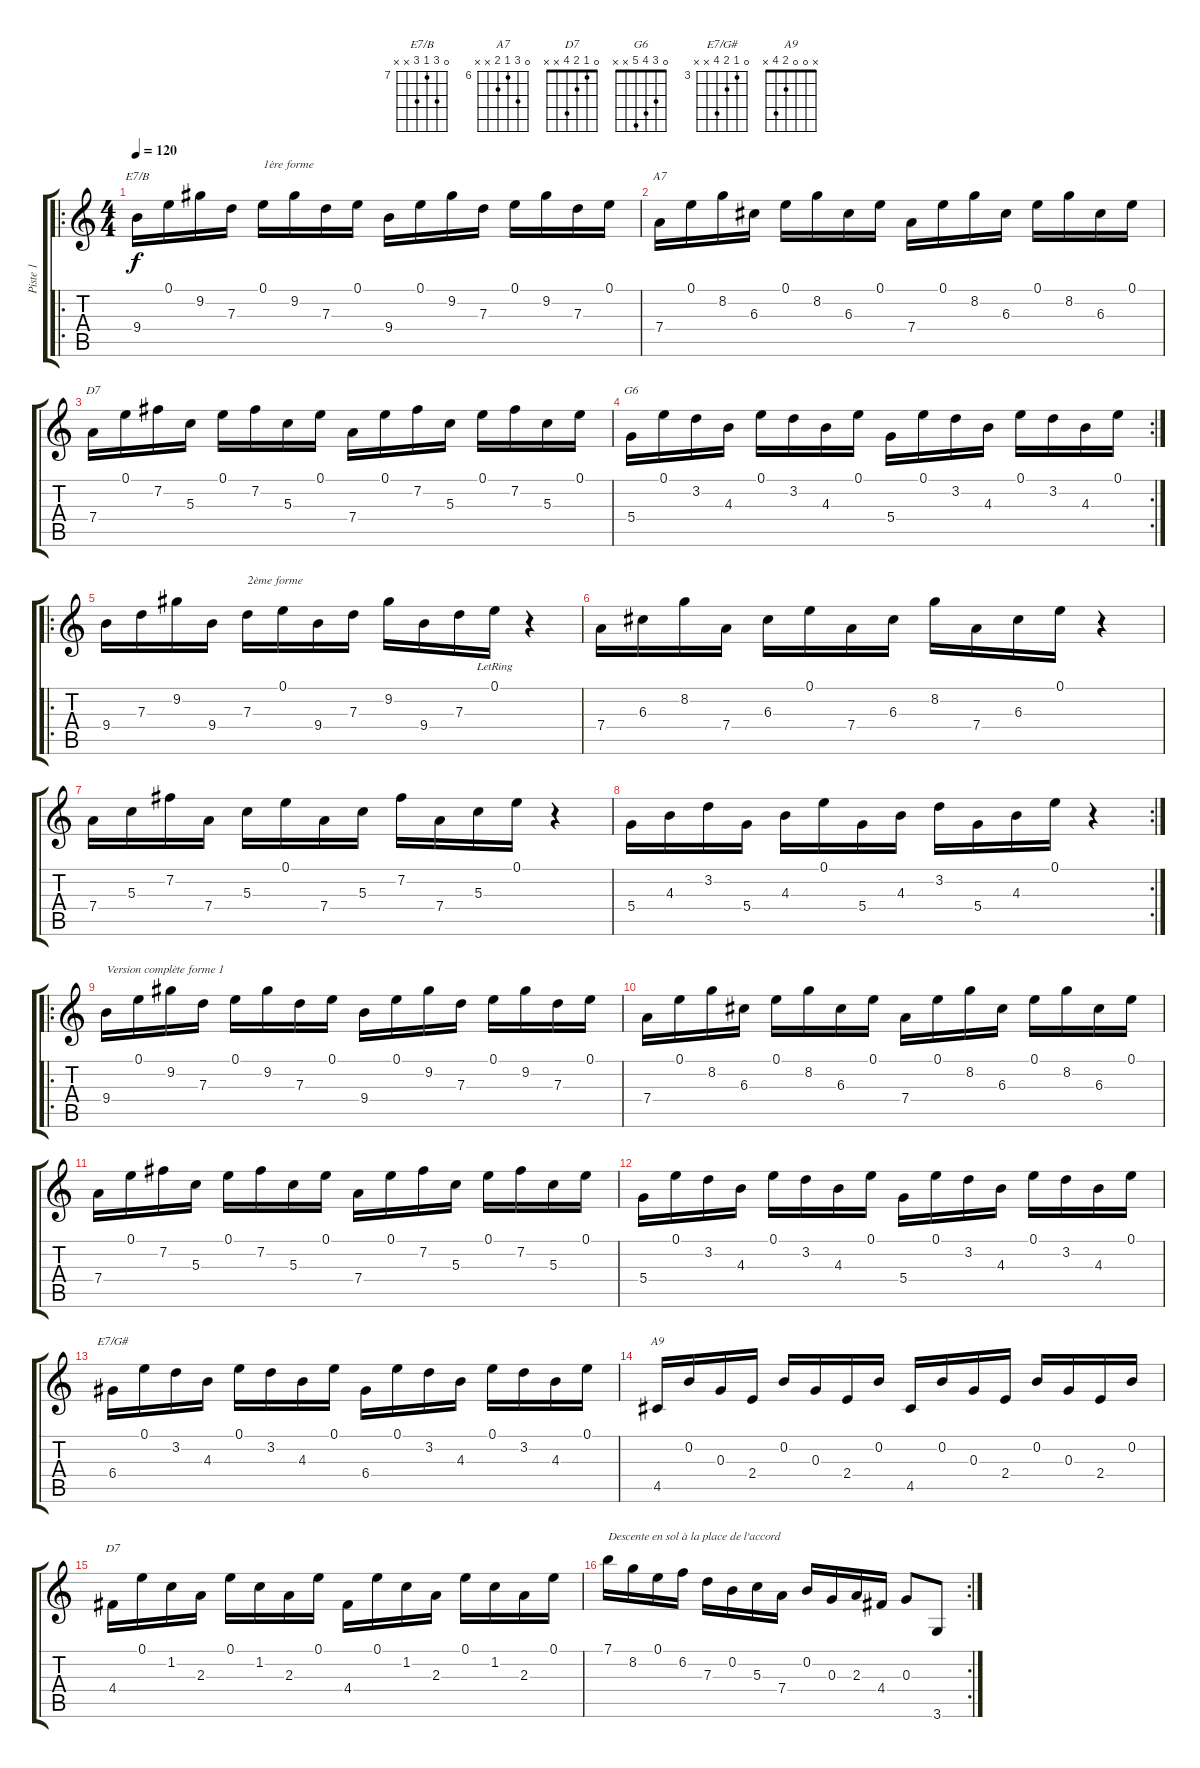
\track ("Piste 1" "Piste 1") {instrument acousticguitarnylon}
\staff {score tabs}
\tuning (E4 B3 G3 D3 A2 E2) {hide}
\chord ("E7/B" 0 9 7 9 x x) {firstfret 7}
\chord ("A7" 0 8 6 7 x x) {firstfret 6}
\chord ("D7" 0 7 5 7 x x) {firstfret 5}
\chord ("G6" 0 3 4 5 x x)
\chord ("E7/G#" 0 3 4 6 x x) {firstfret 3}
\chord ("A9" x 0 0 2 4 x)
\chord ("D7" 0 1 2 4 x x)
\ro
\ts (4 4)
\tempo 120
\clef g2
\ks c
9.4.16{ch "E7/B" dy f instrument acousticguitarnylon} 0.1.16 9.2.16 7.3.16 0.1.16{txt "1ère forme"} 9.2.16 7.3.16 0.1.16 9.4.16 0.1.16 9.2.16 7.3.16 0.1.16 9.2.16 7.3.16 0.1.16 |
7.4.16{ch "A7"} 0.1.16 8.2.16 6.3.16 0.1.16 8.2.16 6.3.16 0.1.16 7.4.16 0.1.16 8.2.16 6.3.16 0.1.16 8.2.16 6.3.16 0.1.16 |
7.4.16{ch "D7"} 0.1.16 7.2.16 5.3.16 0.1.16 7.2.16 5.3.16 0.1.16 7.4.16 0.1.16 7.2.16 5.3.16 0.1.16 7.2.16 5.3.16 0.1.16 |
\rc 2
5.4.16{ch "G6"} 0.1.16 3.2.16 4.3.16 0.1.16 3.2.16 4.3.16 0.1.16 5.4.16 0.1.16 3.2.16 4.3.16 0.1.16 3.2.16 4.3.16 0.1.16 |
\ro
9.4.16 7.3.16 9.2.16 9.4.16 7.3.16{txt "2ème forme"} 0.1.16 9.4.16 7.3.16 9.2.16 9.4.16 7.3.16 0.1{lr}.16 r.4 |
7.4.16 6.3.16 8.2.16 7.4.16 6.3.16 0.1.16 7.4.16 6.3.16 8.2.16 7.4.16 6.3.16 0.1.16 r.4 |
7.4.16 5.3.16 7.2.16 7.4.16 5.3.16 0.1.16 7.4.16 5.3.16 7.2.16 7.4.16 5.3.16 0.1.16 r.4 |
\rc 2
5.4.16 4.3.16 3.2.16 5.4.16 4.3.16 0.1.16 5.4.16 4.3.16 3.2.16 5.4.16 4.3.16 0.1.16 r.4 |
\ro
9.4.16{txt "Version complète forme 1"} 0.1.16 9.2.16 7.3.16 0.1.16 9.2.16 7.3.16 0.1.16 9.4.16 0.1.16 9.2.16 7.3.16 0.1.16 9.2.16 7.3.16 0.1.16 |
7.4.16 0.1.16 8.2.16 6.3.16 0.1.16 8.2.16 6.3.16 0.1.16 7.4.16 0.1.16 8.2.16 6.3.16 0.1.16 8.2.16 6.3.16 0.1.16 |
7.4.16 0.1.16 7.2.16 5.3.16 0.1.16 7.2.16 5.3.16 0.1.16 7.4.16 0.1.16 7.2.16 5.3.16 0.1.16 7.2.16 5.3.16 0.1.16 |
5.4.16 0.1.16 3.2.16 4.3.16 0.1.16 3.2.16 4.3.16 0.1.16 5.4.16 0.1.16 3.2.16 4.3.16 0.1.16 3.2.16 4.3.16 0.1.16 |
6.4.16{ch "E7/G#"} 0.1.16 3.2.16 4.3.16 0.1.16 3.2.16 4.3.16 0.1.16 6.4.16 0.1.16 3.2.16 4.3.16 0.1.16 3.2.16 4.3.16 0.1.16 |
4.5.16{ch "A9"} 0.2.16 0.3.16 2.4.16 0.2.16 0.3.16 2.4.16 0.2.16 4.5.16 0.2.16 0.3.16 2.4.16 0.2.16 0.3.16 2.4.16 0.2.16 |
4.4.16{ch "D7"} 0.1.16 1.2.16 2.3.16 0.1.16 1.2.16 2.3.16 0.1.16 4.4.16 0.1.16 1.2.16 2.3.16 0.1.16 1.2.16 2.3.16 0.1.16 |
\rc 2
7.1.16{txt "Descente en sol à la place de l'accord"} 8.2.16 0.1.16 6.2.16 7.3.16 0.2.16 5.3.16 7.4.16 0.2.16 0.3.16 2.3.16 4.4.16 0.3.8 3.6.8
